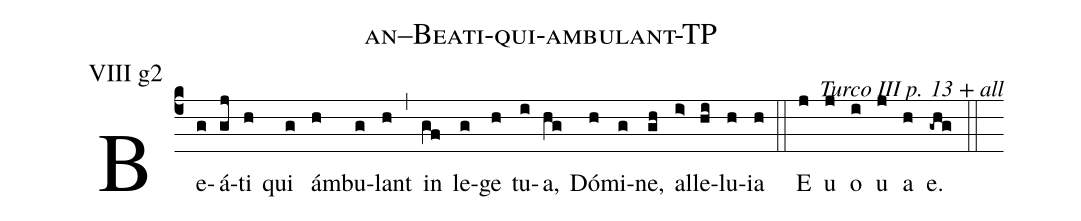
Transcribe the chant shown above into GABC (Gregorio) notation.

name: an--Beati-qui-ambulant-TP ;
commentary: Turco III p. 13 + all;
annotation: VIII g2;
%%
(c4)Be(g)á(gj)ti(h) qui(g) ám(h)bu(g)lant(h)(,) in(gf) le(g)ge(h) tu(i)a,(hg) Dó(h)mi(g)ne,(gh) al(i>)le(hi)lu(h)ia(h) (::)
E(j) u(j) o(i) u(j) a(h) e.(-ghg) (::)
